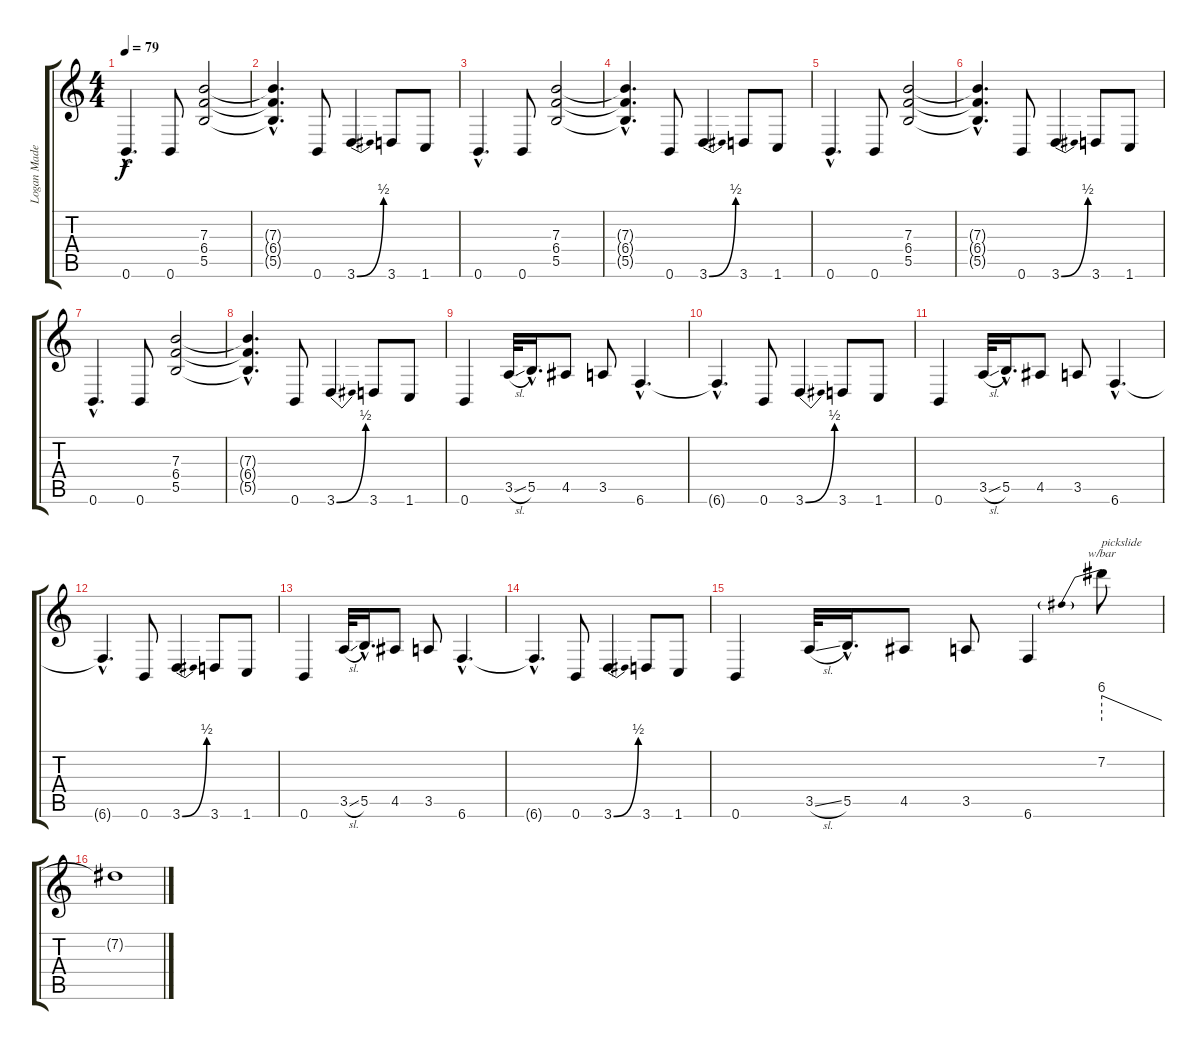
\track ("Logan Mader" "Logan Made") {instrument distortionguitar}
\staff {score tabs}
\tuning (Db4 Ab3 E3 B2 Gb2 B1) {hide}
\ts (4 4)
\tempo 79
\clef g2
\ks c
0.6{hac}.4{d dy f volume 14 instrument distortionguitar} 0.6.8 (7.3 6.4 5.5).2 |
(7.3{hac t} 6.4{hac t} 5.5{hac t}).4{d} 0.6.8 3.6{be (bend 0 0 60 2)}.4 3.6.8 1.6.8 |
0.6{hac}.4{d} 0.6.8 (7.3 6.4 5.5).2 |
(7.3{hac t} 6.4{hac t} 5.5{hac t}).4{d} 0.6.8 3.6{be (bend 0 0 60 2)}.4 3.6.8 1.6.8 |
0.6{hac}.4{d} 0.6.8 (7.3 6.4 5.5).2 |
(7.3{hac t} 6.4{hac t} 5.5{hac t}).4{d} 0.6.8 3.6{be (bend 0 0 60 2)}.4 3.6.8 1.6.8 |
0.6{hac}.4{d} 0.6.8 (7.3 6.4 5.5).2 |
(7.3{hac t} 6.4{hac t} 5.5{hac t}).4{d} 0.6.8 3.6{be (bend 0 0 60 2)}.4 3.6.8 1.6.8 |
0.6.4 3.5{sl}.32 5.5{hac}.16{d} 4.5.8 3.5.8 6.6{hac}.4{d} |
6.6{hac t}.4{d} 0.6.8 3.6{be (bend 0 0 60 2)}.4 3.6.8 1.6.8 |
0.6.4 3.5{sl}.32 5.5{hac}.16{d} 4.5.8 3.5.8 6.6{hac}.4{d} |
6.6{hac t}.4{d} 0.6.8 3.6{be (bend 0 0 60 2)}.4 3.6.8 1.6.8 |
0.6.4 3.5{sl}.32 5.5{hac}.16{d} 4.5.8 3.5.8 6.6{hac}.4{d} |
6.6{hac t}.4{d} 0.6.8 3.6{be (bend 0 0 60 2)}.4 3.6.8 1.6.8 |
0.6.4 3.5{sl}.32 5.5{hac}.16{d} 4.5.8 3.5.8 6.6.4 7.2.8{tbe (predivedive default 0 24 60 0) txt "pickslide"} |
7.2{t}.1
